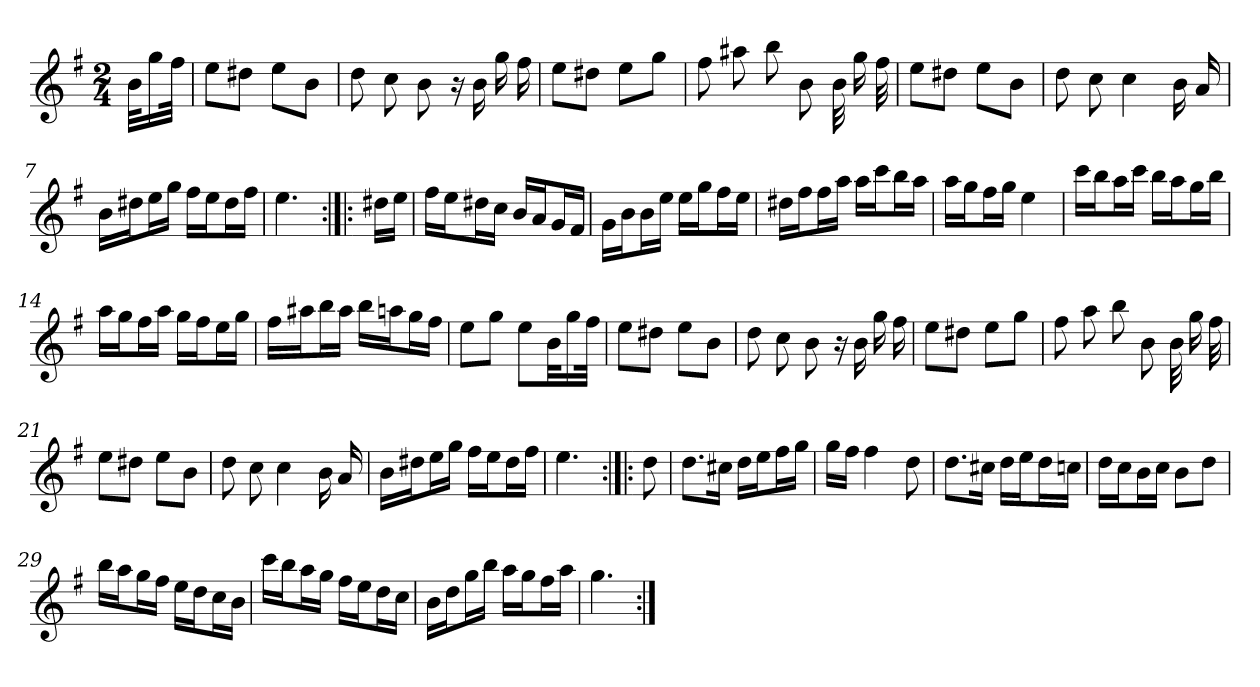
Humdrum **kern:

**kern
*part1
*staff1
*clefG2
*k[f#]
*e:
*M2/4
*MM120
=
32b\KLL
16gg\
32ff#\JJk
=1
8ee\L
8dd#X\J
8ee\L
8b\J
=2
8dd
8cc
8b
16r
16b
16gg
16ff#
=3
8ee\L
8dd#X\J
8ee\L
8gg\J
=4
8ff#
8aa#X
8bb
8b
32b
16gg
32ff#
=5
8ee\L
8dd#X\J
8ee\L
8b\J
=6
8dd
8cc
4cc
16b
16a
=7
16b\LL
16dd#X\J
16ee\L
16gg\JJ
16ff#\LL
16ee\J
16dd#\L
16ff#\JJ
=8
4.ee
=:|!|:
16dd#X\LL
16ee\JJ
=9
16ff#\LL
16ee\J
16dd#X\L
16cc\JJ
16b/LL
16a/J
16g/L
16f#/JJ
=10
16g\LL
16b\J
16b\L
16ee\JJ
16ee\LL
16gg\J
16ff#\L
16ee\JJ
=11
16dd#X\LL
16ff#\J
16ff#\L
16aa\JJ
16aa\LL
16ccc\J
16bb\L
16aa\JJ
=12
16aa\LL
16gg\J
16ff#\L
16gg\JJ
4ee
=13
16ccc\LL
16bb\J
16aa\L
16ccc\JJ
16bb\LL
16aa\J
16gg\L
16bb\JJ
=14
16aa\LL
16gg\J
16ff#\L
16aa\JJ
16gg\LL
16ff#\J
16ee\L
16gg\JJ
=15
16ff#\LL
16aa#X\J
16bb\L
16aa#\JJ
16bb\LL
16aan\J
16gg\L
16ff#\JJ
=16
8ee\L
8gg\J
8ee\L
32b\KL
16gg\
32ff#\JJk
=17
8ee\L
8dd#X\J
8ee\L
8b\J
=18
8dd
8cc
8b
16r
16b
16gg
16ff#
=19
8ee\L
8dd#X\J
8ee\L
8gg\J
=20
8ff#
8aa
8bb
8b
32b
16gg
32ff#
=21
8ee\L
8dd#X\J
8ee\L
8b\J
=22
8dd
8cc
4cc
16b
16a
=23
16b\LL
16dd#X\J
16ee\L
16gg\JJ
16ff#\LL
16ee\J
16dd#\L
16ff#\JJ
=24
4.ee
=:|!|:
8dd
=25
8.dd\L
16cc#X\Jk
16dd\LL
16ee\J
16ff#\L
16gg\JJ
=26
16gg\LL
16ff#\JJ
4ff#
8dd
=27
8.dd\L
16cc#X\Jk
16dd\LL
16ee\J
16dd\L
16ccn\JJ
=28
16dd\LL
16cc\J
16b\L
16cc\JJ
8b\L
8dd\J
=29
16bb\LL
16aa\J
16gg\L
16ff#\JJ
16ee\LL
16dd\J
16cc\L
16b\JJ
=30
16ccc\LL
16bb\J
16aa\L
16gg\JJ
16ff#\LL
16ee\J
16dd\L
16cc\JJ
=31
16b\LL
16dd\J
16gg\L
16bb\JJ
16aa\LL
16gg\J
16ff#\L
16aa\JJ
=32
4.gg
=:|!
*-
